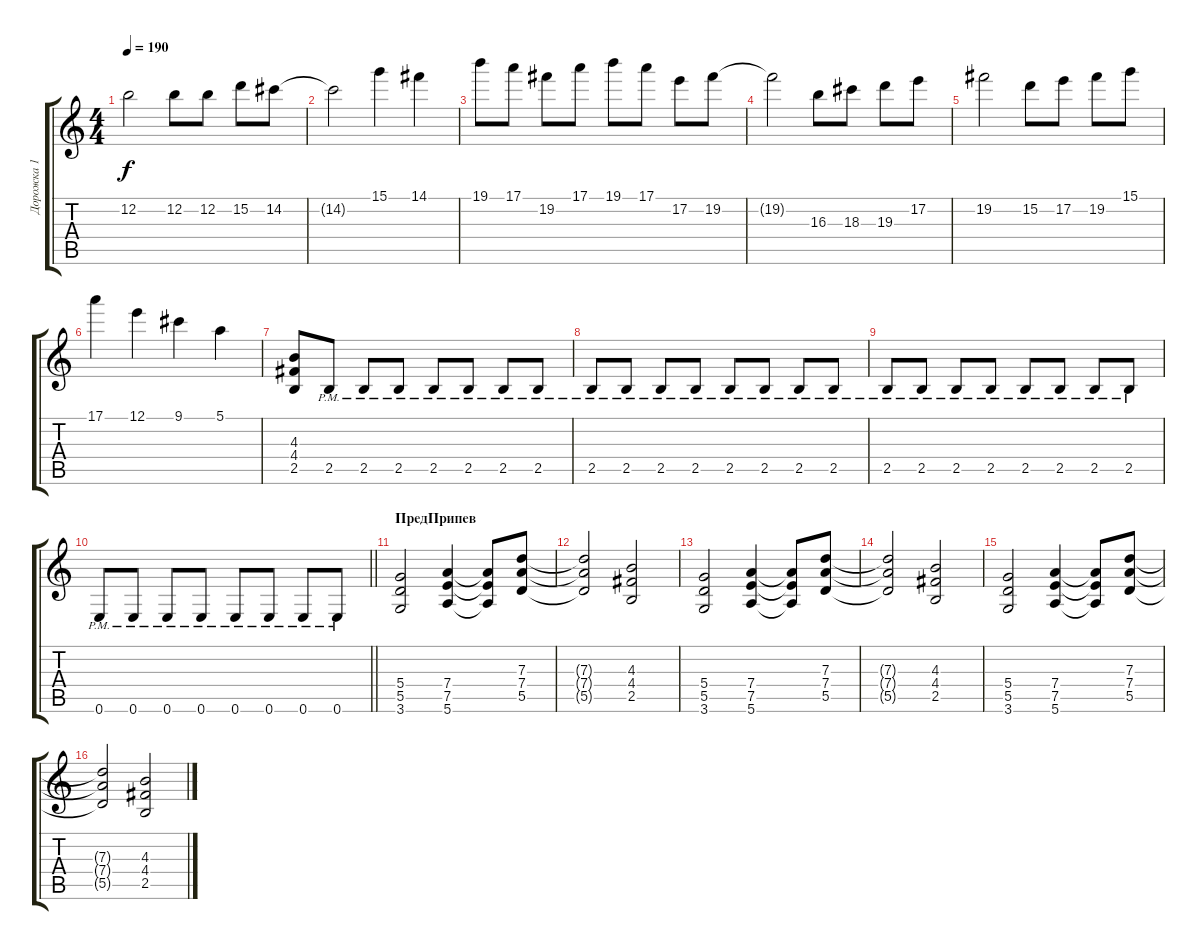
\track ("Дорожка 1" "Дорожка 1") {instrument distortionguitar}
\staff {score tabs}
\tuning (E4 B3 G3 D3 A2 E2) {hide}
\ts (4 4)
\tempo 190
\clef g2
\ks c
12.2.2{dy f} 12.2.8 12.2.8 15.2.8 14.2.8 |
14.2{t}.2 15.1.4 14.1.4 |
19.1.8 17.1.8 19.2.8 17.1.8 19.1.8 17.1.8 17.2.8 19.2.8 |
19.2{t}.2 16.3.8 18.3.8 19.3.8 17.2.8 |
19.2.2 15.2.8 17.2.8 19.2.8 15.1.8 |
17.1.4 12.1.4 9.1.4 5.1.4 |
(4.3 4.4 2.5).8 2.5{pm}.8 2.5{pm}.8 2.5{pm}.8 2.5{pm}.8 2.5{pm}.8 2.5{pm}.8 2.5{pm}.8 |
2.5{pm}.8 2.5{pm}.8 2.5{pm}.8 2.5{pm}.8 2.5{pm}.8 2.5{pm}.8 2.5{pm}.8 2.5{pm}.8 |
2.5{pm}.8 2.5{pm}.8 2.5{pm}.8 2.5{pm}.8 2.5{pm}.8 2.5{pm}.8 2.5{pm}.8 2.5{pm}.8 |
\barLineRight lightlight
0.6{pm}.8 0.6{pm}.8 0.6{pm}.8 0.6{pm}.8 0.6{pm}.8 0.6{pm}.8 0.6{pm}.8 0.6{pm}.8 |
\section ("" "ПредПрипев")
(5.4 5.5 3.6).2 (7.4 7.5 5.6).4 (7.4{t} 7.5{t} 5.6{t}).8 (7.3 7.4 5.5).8 |
(7.3{t} 7.4{t} 5.5{t}).2 (4.3 4.4 2.5).2 |
(5.4 5.5 3.6).2 (7.4 7.5 5.6).4 (7.4{t} 7.5{t} 5.6{t}).8 (7.3 7.4 5.5).8 |
(7.3{t} 7.4{t} 5.5{t}).2 (4.3 4.4 2.5).2 |
(5.4 5.5 3.6).2 (7.4 7.5 5.6).4 (7.4{t} 7.5{t} 5.6{t}).8 (7.3 7.4 5.5).8 |
(7.3{t} 7.4{t} 5.5{t}).2 (4.3 4.4 2.5).2
